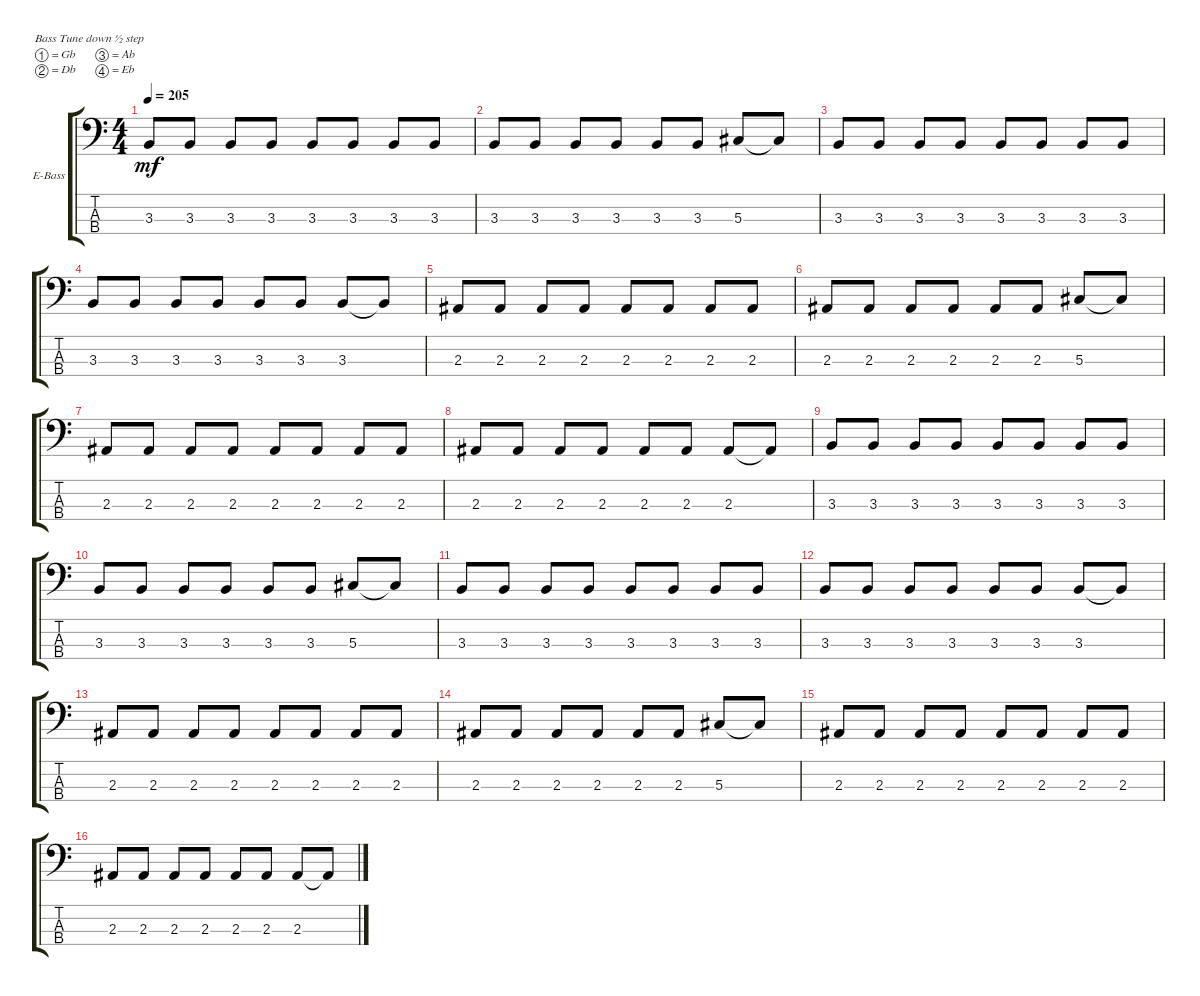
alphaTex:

\bracketExtendMode groupsimilarinstruments
\firstSystemTrackNameOrientation horizontal
\otherSystemsTrackNameOrientation horizontal
\track ("Electric Bass" "E-Bass") {instrument electricbassfinger}
\staff {score tabs}
\tuning (Gb2 Db2 Ab1 Eb1)
\ts (4 4)
\tempo 205
\clef f4
\ks c
3.3.8{dy mf} 3.3.8 3.3.8 3.3.8 3.3.8 3.3.8 3.3.8 3.3.8 |
3.3.8 3.3.8 3.3.8 3.3.8 3.3.8 3.3.8 5.3.8 5.3{t}.8 |
3.3.8 3.3.8 3.3.8 3.3.8 3.3.8 3.3.8 3.3.8 3.3.8 |
3.3.8 3.3.8 3.3.8 3.3.8 3.3.8 3.3.8 3.3.8 3.3{t}.8 |
2.3.8 2.3.8 2.3.8 2.3.8 2.3.8 2.3.8 2.3.8 2.3.8 |
2.3.8 2.3.8 2.3.8 2.3.8 2.3.8 2.3.8 5.3.8 5.3{t}.8 |
2.3.8 2.3.8 2.3.8 2.3.8 2.3.8 2.3.8 2.3.8 2.3.8 |
2.3.8 2.3.8 2.3.8 2.3.8 2.3.8 2.3.8 2.3.8 2.3{t}.8 |
3.3.8 3.3.8 3.3.8 3.3.8 3.3.8 3.3.8 3.3.8 3.3.8 |
3.3.8 3.3.8 3.3.8 3.3.8 3.3.8 3.3.8 5.3.8 5.3{t}.8 |
3.3.8 3.3.8 3.3.8 3.3.8 3.3.8 3.3.8 3.3.8 3.3.8 |
3.3.8 3.3.8 3.3.8 3.3.8 3.3.8 3.3.8 3.3.8 3.3{t}.8 |
2.3.8 2.3.8 2.3.8 2.3.8 2.3.8 2.3.8 2.3.8 2.3.8 |
2.3.8 2.3.8 2.3.8 2.3.8 2.3.8 2.3.8 5.3.8 5.3{t}.8 |
2.3.8 2.3.8 2.3.8 2.3.8 2.3.8 2.3.8 2.3.8 2.3.8 |
2.3.8 2.3.8 2.3.8 2.3.8 2.3.8 2.3.8 2.3.8 2.3{t}.8
